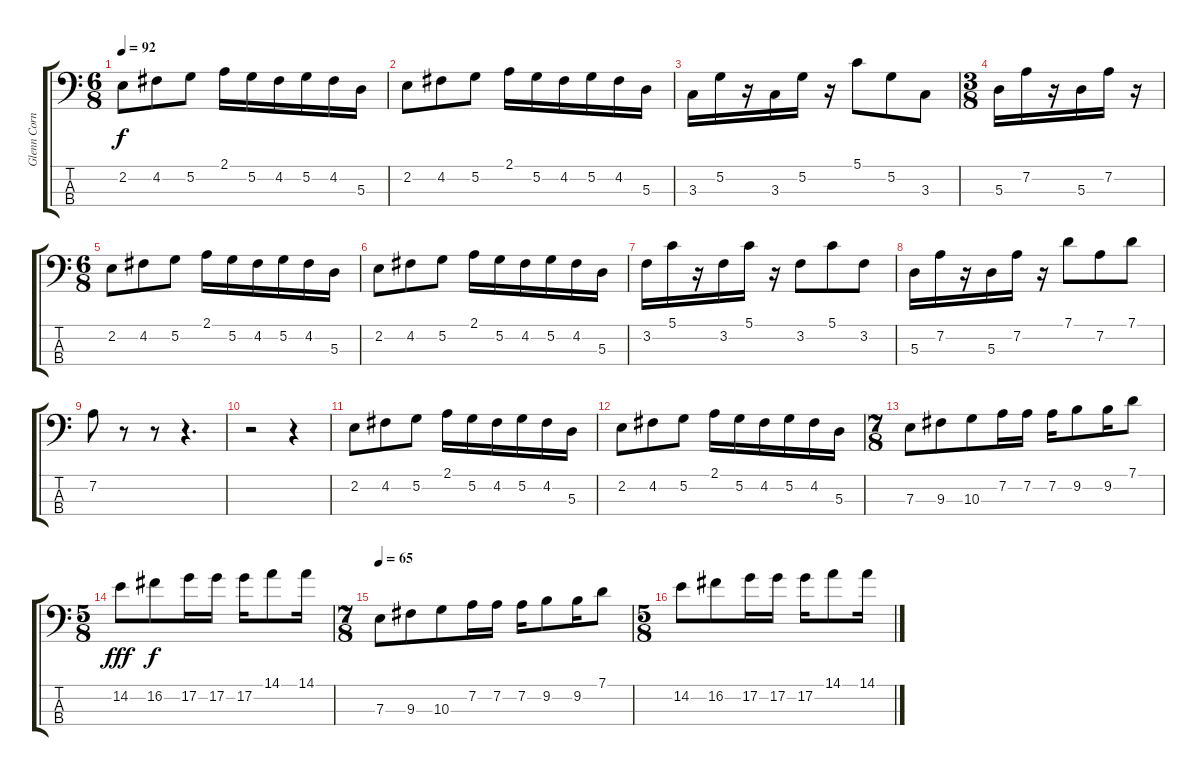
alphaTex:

\track ("Glenn Cornick (Bass Guitar)" "Glenn Corn") {instrument electricbassfinger}
\staff {score tabs}
\tuning (G2 D2 A1 E1) {hide}
\ts (6 8)
\tempo 92
\clef f4
\ks c
2.2.8{dy f} 4.2.8 5.2.8 2.1.16 5.2.16 4.2.16 5.2.16 4.2.16 5.3.16 |
2.2.8 4.2.8 5.2.8 2.1.16 5.2.16 4.2.16 5.2.16 4.2.16 5.3.16 |
3.3.16 5.2.16 r.16 3.3.16 5.2.16 r.16 5.1.8 5.2.8 3.3.8 |
\ts (3 8)
5.3.16 7.2.16 r.16 5.3.16 7.2.16 r.16 |
\ts (6 8)
2.2.8 4.2.8 5.2.8 2.1.16 5.2.16 4.2.16 5.2.16 4.2.16 5.3.16 |
2.2.8 4.2.8 5.2.8 2.1.16 5.2.16 4.2.16 5.2.16 4.2.16 5.3.16 |
3.2.16 5.1.16 r.16 3.2.16 5.1.16 r.16 3.2.8 5.1.8 3.2.8 |
5.3.16 7.2.16 r.16 5.3.16 7.2.16 r.16 7.1.8 7.2.8 7.1.8 |
7.2.8 r.8 r.8 r.4{d} |
r.2 r.4 |
2.2.8 4.2.8 5.2.8 2.1.16 5.2.16 4.2.16 5.2.16 4.2.16 5.3.16 |
2.2.8 4.2.8 5.2.8 2.1.16 5.2.16 4.2.16 5.2.16 4.2.16 5.3.16 |
\ts (7 8)
7.3.8 9.3.8 10.3.8 7.2.16 7.2.16 7.2.16 9.2.8 9.2.16 7.1.8 |
\ts (5 8)
14.2.8{dy fff} 16.2.8{dy f} 17.2.16 17.2.16 17.2.16 14.1.8 14.1.16 |
\ts (7 8)
\tempo 65
7.3.8 9.3.8 10.3.8 7.2.16 7.2.16 7.2.16 9.2.8 9.2.16 7.1.8 |
\ts (5 8)
14.2.8 16.2.8 17.2.16 17.2.16 17.2.16 14.1.8 14.1.16
